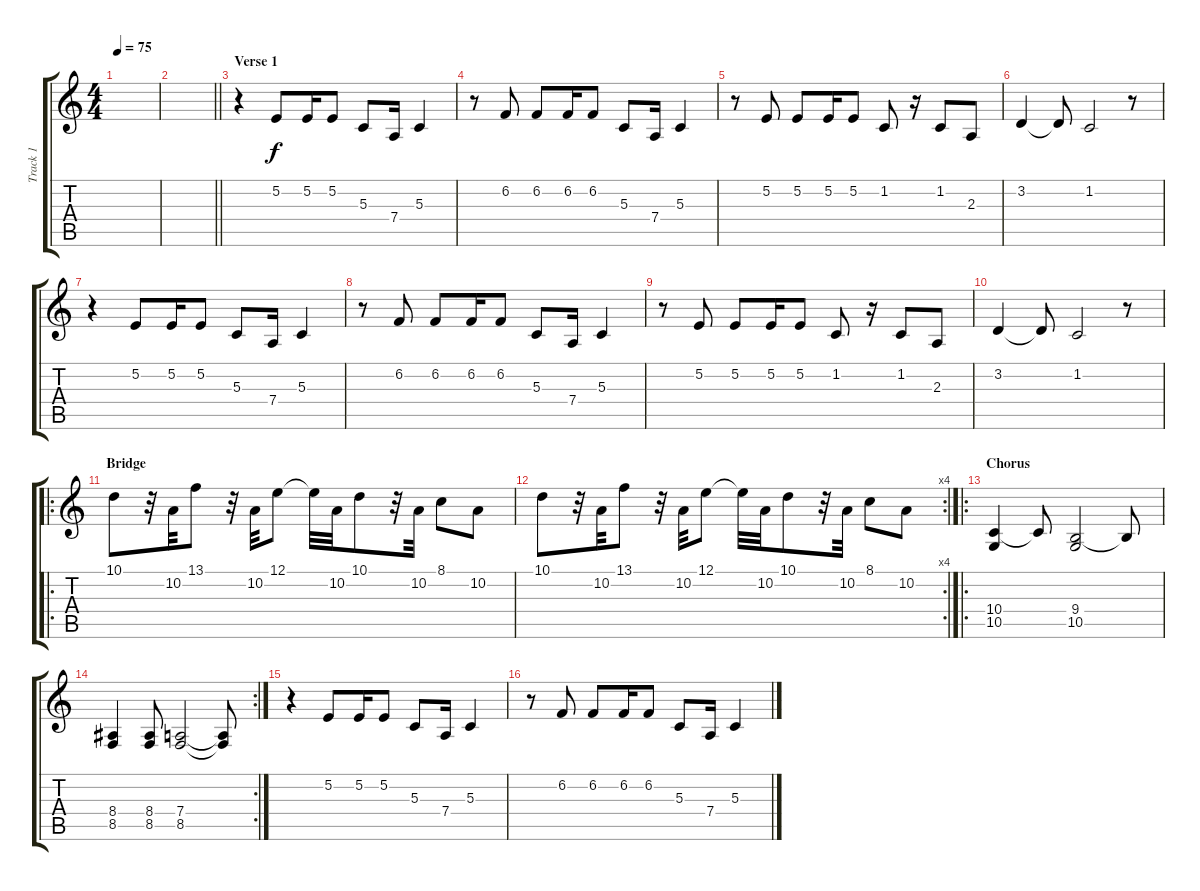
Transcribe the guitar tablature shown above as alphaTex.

\track ("Track 1" "Track 1") {instrument pad1newage}
\staff {score tabs}
\tuning (E4 B3 G3 D3 A2 E2) {hide}
\ts (4 4)
\tempo 75
\clef g2
\ks c
|
\barLineRight lightlight
|
\section ("" "Verse 1")
r.4 5.2.8 5.2.16 5.2.8 5.3.8 7.4.16 5.3.4 |
r.8 6.2.8 6.2.8 6.2.16 6.2.8 5.3.8 7.4.16 5.3.4 |
r.8 5.2.8 5.2.8 5.2.16 5.2.8 1.2.8 r.16 1.2.8 2.3.8 |
3.2.4 3.2{t}.8 1.2.2 r.8 |
r.4 5.2.8 5.2.16 5.2.8 5.3.8 7.4.16 5.3.4 |
r.8 6.2.8 6.2.8 6.2.16 6.2.8 5.3.8 7.4.16 5.3.4 |
r.8 5.2.8 5.2.8 5.2.16 5.2.8 1.2.8 r.16 1.2.8 2.3.8 |
3.2.4 3.2{t}.8 1.2.2 r.8{volume 11} |
\ro
\section ("" "Bridge")
10.1.8 r.32 10.2.32 13.1.8 r.32 10.2.32 12.1.8 12.1{t}.32 10.2.32 10.1.8 r.32 10.2.32 8.1.8 10.2.8 |
\rc 4
10.1.8 r.32 10.2.32 13.1.8 r.32 10.2.32 12.1.8 12.1{t}.32 10.2.32 10.1.8 r.32 10.2.32 8.1.8 10.2.8 |
\ro
\section ("" "Chorus")
(10.4 10.5).4{volume 16} 10.4{t}.8 (9.4 10.5).2 9.4{t}.8 |
\rc 2
(8.4 8.5).4 (8.4 8.5).8 (7.4 8.5).2 (7.4{t} 8.5{t}).8 |
r.4 5.2.8 5.2.16 5.2.8 5.3.8 7.4.16 5.3.4 |
r.8 6.2.8 6.2.8 6.2.16 6.2.8 5.3.8 7.4.16 5.3.4
